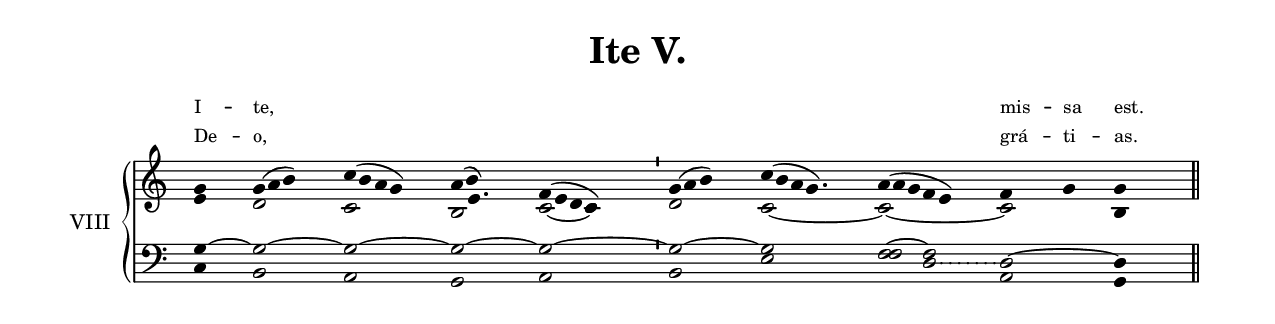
\version "2.18"
\include "gregorian.ly"
\include "noh2.ily"

%Page reference: page v.35
%(volume.page)

global = {
 \key g \mixolydian
 \cadenzaOn 
 \override Glissando #'thickness = #2.0
}

\header {
  title = \markup \center-column {"Ite V." \vspace #1 }
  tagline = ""
  composer = ""
}

\paper {
 #(include-special-characters)
  oddHeaderMarkup = \markup \fill-line {
    \line {}
    \center-column {
      \on-the-fly #first-page     " "
      \on-the-fly #not-first-page ""
    }
    \line { \on-the-fly #print-page-number-check-first \fromproperty #'page:page-number-string }
  }
  evenHeaderMarkup = \markup \fill-line {
    \line { \on-the-fly #print-page-number-check-first \fromproperty #'page:page-number-string }
    \center-column { "" }
    \line {}
  }
}

chantTextA = \lyricmode {
I -- te, _ _ _ _ _ _ mis -- sa est. }
chantTextB = \lyricmode {
De -- o, _ _ _ _ _ _ grá -- ti -- as. }

chantMusic = {
\tieDown   g'4 g'4 ( a'4 b'4) c''4 ( b'4 a'4 g'4) a'4 ( b'4 e'4.) f'4 ( e'4 d'4 c'4) \divisioMinima
 g'4 ( a'4 b'4) c''4 ( b'4 a'4 g'4.) a'4 ( a'4 g'4 f'4 e'4) f'4 g'4 g'4 \finalis

}

altoMusic = {
e'4 d'2*3/2 c'2*4/2 b2*7/4 c'2*3/2 ~ c'4 \divisioMinima
d'2*3/2 c'2*9/4 ~ c'2*5/2 ~ c'2 b4 \finalis
}

tenorMusic = {
g4 ~ g2*3/2 ~ g2*4/2 ~ g2*7/4 ~ g2*4/2 ~ \divisioMinima
g2*3/2 ~ g2*9/4 f2*3/2 ~ f2 d2 ~ d4 \finalis
}

bassMusic = {
c4 b,2*3/2 a,2*4/2 g,2*7/4 a,2*4/2 \divisioMinima
b,2*3/2 e2*9/4 \shiftRight f2*3/2 d2 a,2 g,4 \finalis
}

voiceLines = {
\voiceLineStyle


s2*26/2
\allowVoiceLineBreak
\voiceLine "down" "down" d2*2/2 d2*1/2


}

\score{
  <<
    \new Lyrics = "chanta"
    \new Lyrics = "chantb"
    \new GrandStaff <<
      \set GrandStaff.autoBeaming = ##f
      \set GrandStaff.instrumentName = \markup \center-column {
        "VIII"
      }
      \new Staff = up <<
        \new Voice = "chant" {
          \voiceOne \global \chantMusic
        }
        \new Voice {
          \voiceTwo \global \altoMusic
        }
      >>

      \new Staff = down <<
        \clef bass
        \new Voice {
          \voiceOne \global \tenorMusic
        }
        \new Voice {
          \voiceTwo \global \bassMusic
        }
	\new Voice {
        \voiceThree \global \voiceLines
        }
      >>
    >>
    \context Lyrics = "chanta" {
      \lyricsto chant {
      \chantTextA
    }
    }
    \context Lyrics = "chantb" {
      \lyricsto chant {
      \chantTextB
    }
    }
  >>
  \layout{
  }
  
}
